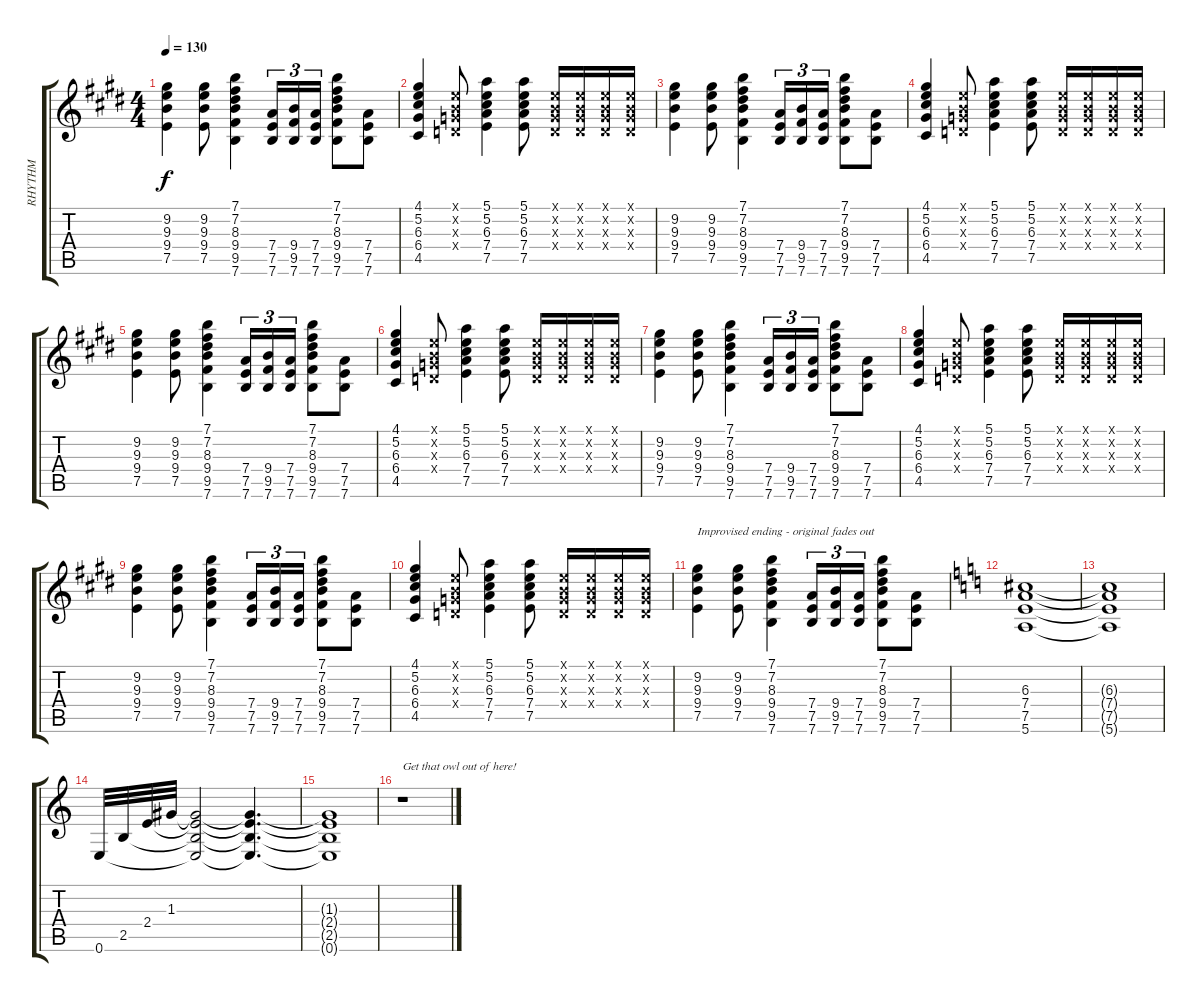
\track ("RHYTHM" "RHYTHM") {instrument distortionguitar}
\staff {score tabs}
\tuning (E4 B3 G3 D3 A2 E2) {hide}
\ts (4 4)
\tempo 130
\clef g2
\ks e
(9.2 9.3 9.4 7.5).4{dy f} (9.2 9.3 9.4 7.5).8 (7.1 7.2 8.3 9.4 9.5 7.6).4 (7.4 7.5 7.6).16{tu (3 2)} (9.4 9.5 7.6).16{tu (3 2)} (7.4 7.5 7.6).16{tu (3 2)} (7.1 7.2 8.3 9.4 9.5 7.6).8 (7.4 7.5 7.6).8 |
\ks c#minor
(4.1 5.2 6.3 6.4 4.5).4{volume 12} (0.1{x} 0.2{x} 0.3{x} 0.4{x}).8 (5.1 5.2 6.3 7.4 7.5).4 (5.1 5.2 6.3 7.4 7.5).8 (0.1{x} 0.2{x} 0.3{x} 0.4{x}).16 (0.1{x} 0.2{x} 0.3{x} 0.4{x}).16 (0.1{x} 0.2{x} 0.3{x} 0.4{x}).16 (0.1{x} 0.2{x} 0.3{x} 0.4{x}).16 |
(9.2 9.3 9.4 7.5).4 (9.2 9.3 9.4 7.5).8 (7.1 7.2 8.3 9.4 9.5 7.6).4 (7.4 7.5 7.6).16{tu (3 2)} (9.4 9.5 7.6).16{tu (3 2)} (7.4 7.5 7.6).16{tu (3 2)} (7.1 7.2 8.3 9.4 9.5 7.6).8 (7.4 7.5 7.6).8 |
(4.1 5.2 6.3 6.4 4.5).4{volume 12} (0.1{x} 0.2{x} 0.3{x} 0.4{x}).8 (5.1 5.2 6.3 7.4 7.5).4 (5.1 5.2 6.3 7.4 7.5).8 (0.1{x} 0.2{x} 0.3{x} 0.4{x}).16 (0.1{x} 0.2{x} 0.3{x} 0.4{x}).16 (0.1{x} 0.2{x} 0.3{x} 0.4{x}).16 (0.1{x} 0.2{x} 0.3{x} 0.4{x}).16 |
\ks e
(9.2 9.3 9.4 7.5).4 (9.2 9.3 9.4 7.5).8 (7.1 7.2 8.3 9.4 9.5 7.6).4 (7.4 7.5 7.6).16{tu (3 2)} (9.4 9.5 7.6).16{tu (3 2)} (7.4 7.5 7.6).16{tu (3 2)} (7.1 7.2 8.3 9.4 9.5 7.6).8 (7.4 7.5 7.6).8 |
\ks c#minor
(4.1 5.2 6.3 6.4 4.5).4{volume 12} (0.1{x} 0.2{x} 0.3{x} 0.4{x}).8 (5.1 5.2 6.3 7.4 7.5).4 (5.1 5.2 6.3 7.4 7.5).8 (0.1{x} 0.2{x} 0.3{x} 0.4{x}).16 (0.1{x} 0.2{x} 0.3{x} 0.4{x}).16 (0.1{x} 0.2{x} 0.3{x} 0.4{x}).16 (0.1{x} 0.2{x} 0.3{x} 0.4{x}).16 |
(9.2 9.3 9.4 7.5).4 (9.2 9.3 9.4 7.5).8 (7.1 7.2 8.3 9.4 9.5 7.6).4 (7.4 7.5 7.6).16{tu (3 2)} (9.4 9.5 7.6).16{tu (3 2)} (7.4 7.5 7.6).16{tu (3 2)} (7.1 7.2 8.3 9.4 9.5 7.6).8 (7.4 7.5 7.6).8 |
(4.1 5.2 6.3 6.4 4.5).4{volume 12} (0.1{x} 0.2{x} 0.3{x} 0.4{x}).8 (5.1 5.2 6.3 7.4 7.5).4 (5.1 5.2 6.3 7.4 7.5).8 (0.1{x} 0.2{x} 0.3{x} 0.4{x}).16 (0.1{x} 0.2{x} 0.3{x} 0.4{x}).16 (0.1{x} 0.2{x} 0.3{x} 0.4{x}).16 (0.1{x} 0.2{x} 0.3{x} 0.4{x}).16 |
\ks e
(9.2 9.3 9.4 7.5).4 (9.2 9.3 9.4 7.5).8 (7.1 7.2 8.3 9.4 9.5 7.6).4 (7.4 7.5 7.6).16{tu (3 2)} (9.4 9.5 7.6).16{tu (3 2)} (7.4 7.5 7.6).16{tu (3 2)} (7.1 7.2 8.3 9.4 9.5 7.6).8 (7.4 7.5 7.6).8 |
\ks c#minor
(4.1 5.2 6.3 6.4 4.5).4{volume 12} (0.1{x} 0.2{x} 0.3{x} 0.4{x}).8 (5.1 5.2 6.3 7.4 7.5).4 (5.1 5.2 6.3 7.4 7.5).8 (0.1{x} 0.2{x} 0.3{x} 0.4{x}).16 (0.1{x} 0.2{x} 0.3{x} 0.4{x}).16 (0.1{x} 0.2{x} 0.3{x} 0.4{x}).16 (0.1{x} 0.2{x} 0.3{x} 0.4{x}).16 |
(9.2 9.3 9.4 7.5).4{txt "Improvised ending - original fades out"} (9.2 9.3 9.4 7.5).8 (7.1 7.2 8.3 9.4 9.5 7.6).4 (7.4 7.5 7.6).16{tu (3 2)} (9.4 9.5 7.6).16{tu (3 2)} (7.4 7.5 7.6).16{tu (3 2)} (7.1 7.2 8.3 9.4 9.5 7.6).8 (7.4 7.5 7.6).8 |
\ks c
(6.3 7.4 7.5 5.6).1 |
(6.3{t} 7.4{t} 7.5{t} 5.6{t}).1 |
0.6.32{volume 12} 2.5.32 2.4.32 1.3.32{volume 10} (1.3{t} 2.4{t} 2.5{t} 0.6{t}).2 (1.3{t} 2.4{t} 2.5{t} 0.6{t}).4{d volume 8} |
(1.3{t} 2.4{t} 2.5{t} 0.6{t}).1{volume 5} |
r.1{txt "Get that owl out of here!"}
